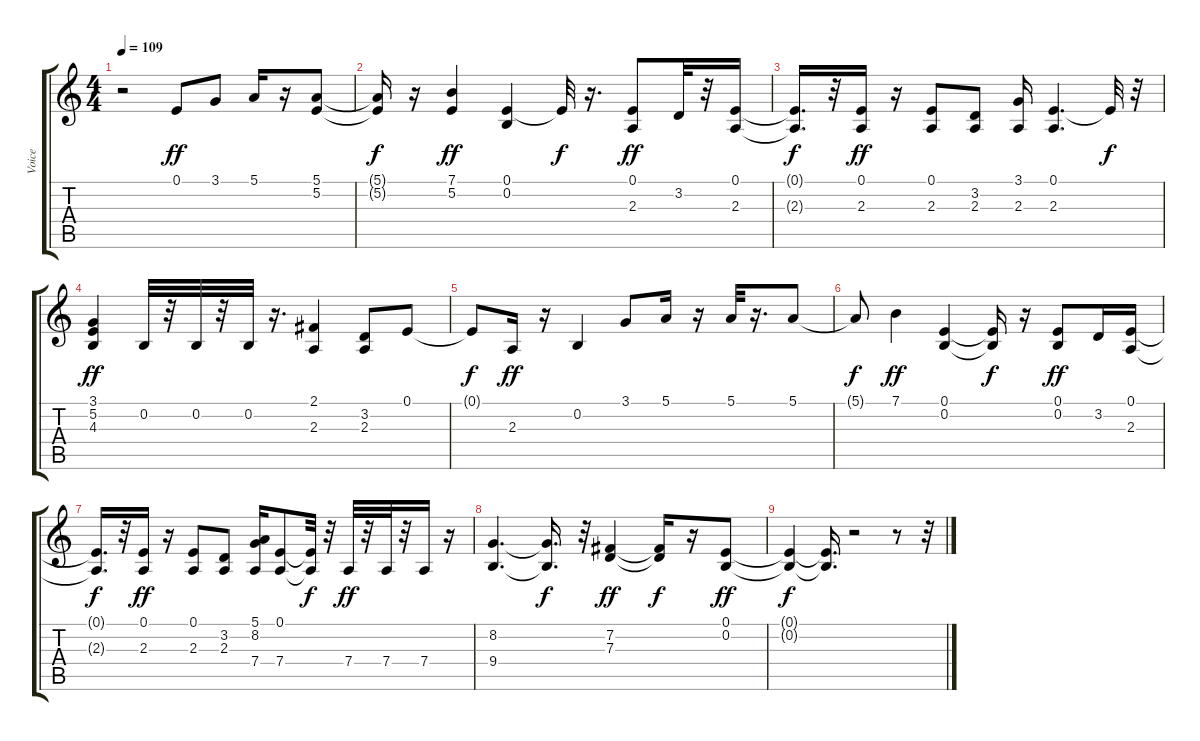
\track ("Voice" "Voice") {instrument tenorsax}
\staff {score tabs}
\tuning (E4 B3 G3 D3 A2 E2) {hide}
\ts (4 4)
\tempo 109
\clef g2
\ks c
r.2{dy ff} 0.1.8 3.1.8 5.1.16 r.16 (5.1 5.2).8 |
(5.1{t} 5.2{t}).16{dy f} r.16 (7.1 5.2).4{dy ff} (0.1 0.2).4 0.1{t}.32{dy f} r.16{d} (0.1 2.3).8{dy ff} 3.2.32 r.32 (0.1 2.3).16 |
(0.1{t} 2.3{t}).16{d dy f} r.32 (0.1 2.3).16{dy ff} r.16 (0.1 2.3).8 (3.2 2.3).8 (3.1 2.3).16 (0.1 2.3).4{d} 0.1{t}.32{dy f} r.32 |
(3.1 5.2 4.3).4{dy ff} 0.2.32 r.32 0.2.32 r.32 0.2.32 r.16{d} (2.1 2.3).4 (3.2 2.3).8 0.1.8 |
0.1{t}.8{dy f} 2.3.16{dy ff} r.16 0.2.4 3.1.8 5.1.16 r.16 5.1.32 r.16{d} 5.1.8 |
5.1{t}.8{dy f volume 0} 7.1.4{dy ff} (0.1 0.2).4 (0.1{t} 0.2{t}).16{dy f} r.16 (0.1 0.2).8{dy ff} 3.2.16 (0.1 2.3).16 |
(0.1{t} 2.3{t}).16{d dy f} r.32 (0.1 2.3).16{dy ff} r.16 (0.1 2.3).8 (3.2 2.3).8 (5.1 8.2 7.4).16 (0.1 7.4).8 (0.1{t} 7.4{t}).32{dy f} r.32 7.4.32{dy ff} r.32 7.4.32 r.32 7.4.16 r.16 |
(8.2 9.4).4{d} (8.2{t} 9.4{t}).16{d dy f} r.32 (7.2 7.3).4{dy ff} (7.2{t} 7.3{t}).16{dy f} r.16 (0.1 0.2).8{dy ff} |
(0.1{t} 0.2{t}).4{dy f} (0.1{t} 0.2{t}).16{d} r.2 r.8 r.32
